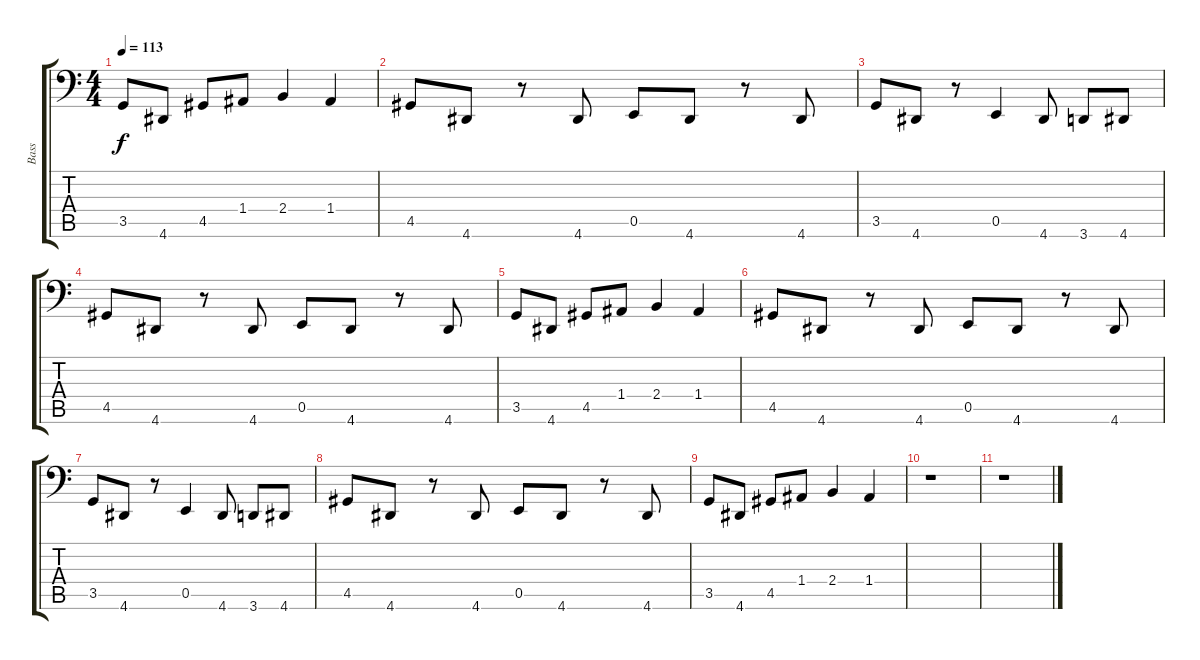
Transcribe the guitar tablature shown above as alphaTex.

\track ("Bass" "Bass") {instrument fretlessbass}
\staff {score tabs}
\tuning (C3 G2 D2 A1 E1 B0) {hide}
\ts (4 4)
\tempo 113
\clef f4
\ks c
3.5.8{dy f} 4.6.8 4.5.8 1.4.8 2.4.4 1.4.4 |
4.5.8 4.6.8 r.8 4.6.8 0.5.8 4.6.8 r.8 4.6.8 |
3.5.8 4.6.8 r.8 0.5.4 4.6.8 3.6.8 4.6.8 |
4.5.8 4.6.8 r.8 4.6.8 0.5.8 4.6.8 r.8 4.6.8 |
3.5.8 4.6.8 4.5.8 1.4.8 2.4.4 1.4.4 |
4.5.8 4.6.8 r.8 4.6.8 0.5.8 4.6.8 r.8 4.6.8 |
3.5.8 4.6.8 r.8 0.5.4 4.6.8 3.6.8 4.6.8 |
4.5.8 4.6.8 r.8 4.6.8 0.5.8 4.6.8 r.8 4.6.8 |
3.5.8 4.6.8 4.5.8 1.4.8 2.4.4 1.4.4 |
r.1 |
r.1
